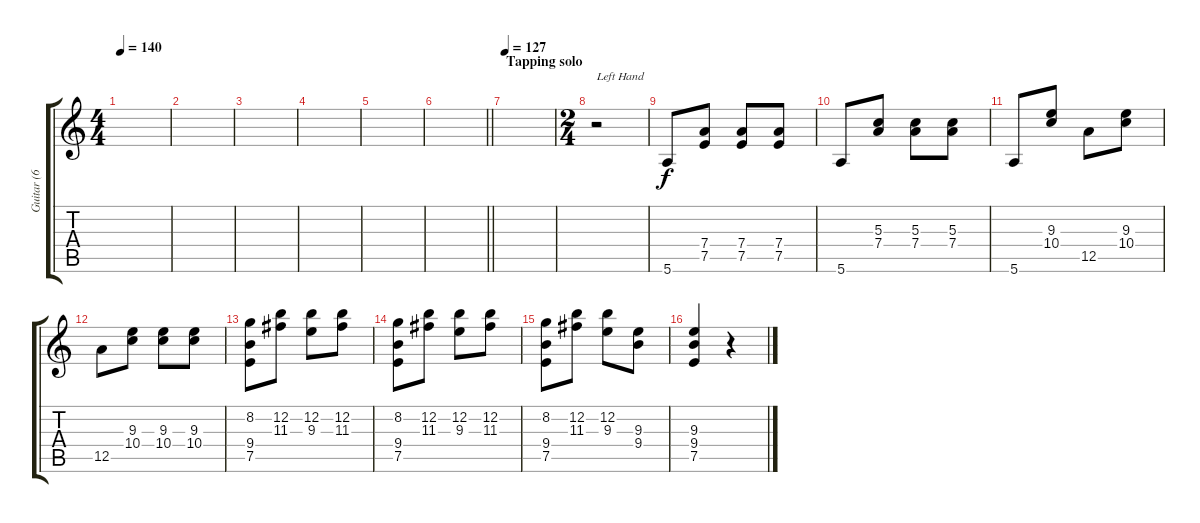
\track ("Guitar (6 strings)" "Guitar (6 ") {instrument distortionguitar}
\staff {score tabs}
\tuning (E4 B3 G3 D3 A2 E2) {hide}
\ts (4 4)
\tempo 140
\clef g2
\ks c
|
|
|
|
|
\barLineRight lightlight
|
\section ("" "Tapping solo")
\tempo 127
|
\ts (2 4)
r.2{txt "Left Hand" instrument electricguitarjazz} |
5.6.8 (7.4 7.5).8 (7.4 7.5).8 (7.4 7.5).8 |
5.6.8 (5.3 7.4).8 (5.3 7.4).8 (5.3 7.4).8 |
5.6.8 (9.3 10.4).8 12.5.8 (9.3 10.4).8 |
12.5.8 (9.3 10.4).8 (9.3 10.4).8 (9.3 10.4).8 |
(8.2 9.4 7.5).8 (12.2 11.3).8 (12.2 9.3).8 (12.2 11.3).8 |
(8.2 9.4 7.5).8 (12.2 11.3).8 (12.2 9.3).8 (12.2 11.3).8 |
(8.2 9.4 7.5).8 (12.2 11.3).8 (12.2 9.3).8 (9.3 9.4).8 |
(9.3 9.4 7.5).4 r.4
